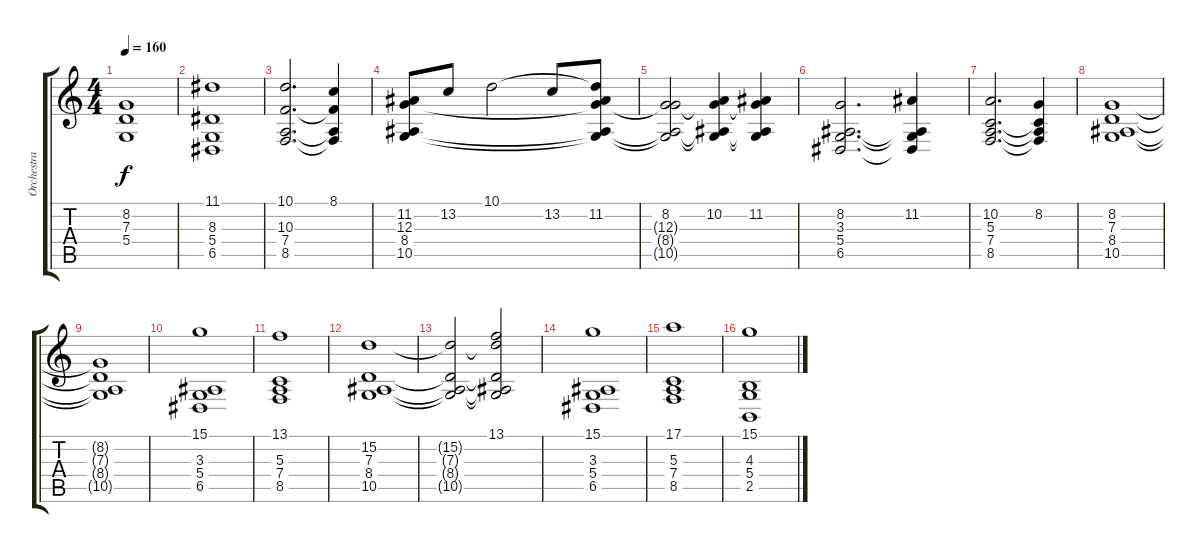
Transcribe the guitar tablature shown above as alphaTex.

\track ("Orchestra" "Orchestra") {instrument stringensemble1}
\staff {score tabs}
\tuning (E4 B3 G3 D3 A2 D2) {hide}
\ts (4 4)
\tempo 160
\clef g2
\ks c
(8.2{t} 7.3{t} 5.4{t}).1{dy f} |
(11.1 8.3 5.4 6.5).1 |
(10.1 10.3 7.4 8.5).2{d} (8.1 10.3{t} 7.4{t} 8.5{t}).4 |
(11.2 12.3 8.4 10.5).8 13.2.8 10.1.2 13.2.8 (10.1{t} 11.2 12.3{t} 8.4{t} 10.5{t}).8 |
(8.2 12.3{t} 8.4{t} 10.5{t}).2 (10.2 12.3{t} 8.4{t} 10.5{t}).4 (11.2 12.3{t} 8.4{t} 10.5{t}).4 |
(8.2 3.3 5.4 6.5).2{d} (11.2 3.3{t} 5.4{t} 6.5{t}).4 |
(10.2 5.3 7.4 8.5).2{d} (8.2 5.3{t} 7.4{t} 8.5{t}).4 |
(8.2 7.3 8.4 10.5).1 |
(8.2{t} 7.3{t} 8.4{t} 10.5{t}).1 |
(15.1 3.3 5.4 6.5).1 |
(13.1 5.3 7.4 8.5).1 |
(15.2 7.3 8.4 10.5).1 |
(15.2{t} 7.3{t} 8.4{t} 10.5{t}).2 (13.1 15.2{t} 7.3{t} 8.4{t} 10.5{t}).2 |
(15.1 3.3 5.4 6.5).1 |
(17.1 5.3 7.4 8.5).1 |
(15.1 4.3 5.4 2.5).1{volume 2}
